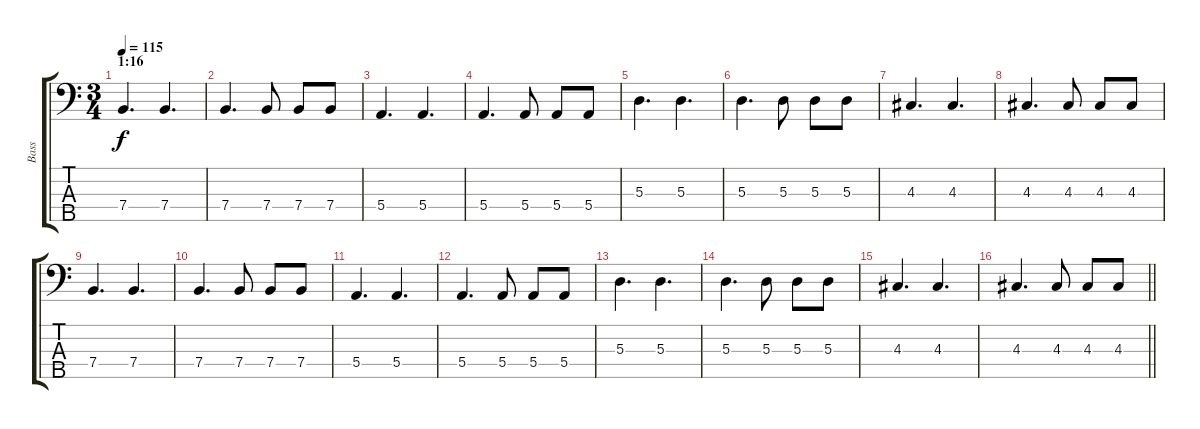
\track ("Bass" "Bass") {instrument electricbassfinger}
\staff {score tabs}
\tuning (G2 D2 A1 E1 B0) {hide}
\ts (3 4)
\section ("" "1:16")
\tempo 115
\clef f4
\ks c
7.4.4{d dy f volume 14} 7.4.4{d} |
7.4.4{d} 7.4.8 7.4.8 7.4.8 |
5.4.4{d} 5.4.4{d} |
5.4.4{d} 5.4.8 5.4.8 5.4.8 |
5.3.4{d} 5.3.4{d} |
5.3.4{d} 5.3.8 5.3.8 5.3.8 |
4.3.4{d} 4.3.4{d} |
4.3.4{d} 4.3.8 4.3.8 4.3.8 |
7.4.4{d volume 14} 7.4.4{d} |
7.4.4{d} 7.4.8 7.4.8 7.4.8 |
5.4.4{d} 5.4.4{d} |
5.4.4{d} 5.4.8 5.4.8 5.4.8 |
5.3.4{d} 5.3.4{d} |
5.3.4{d} 5.3.8 5.3.8 5.3.8 |
4.3.4{d} 4.3.4{d} |
\barLineRight lightlight
4.3.4{d} 4.3.8 4.3.8 4.3.8
